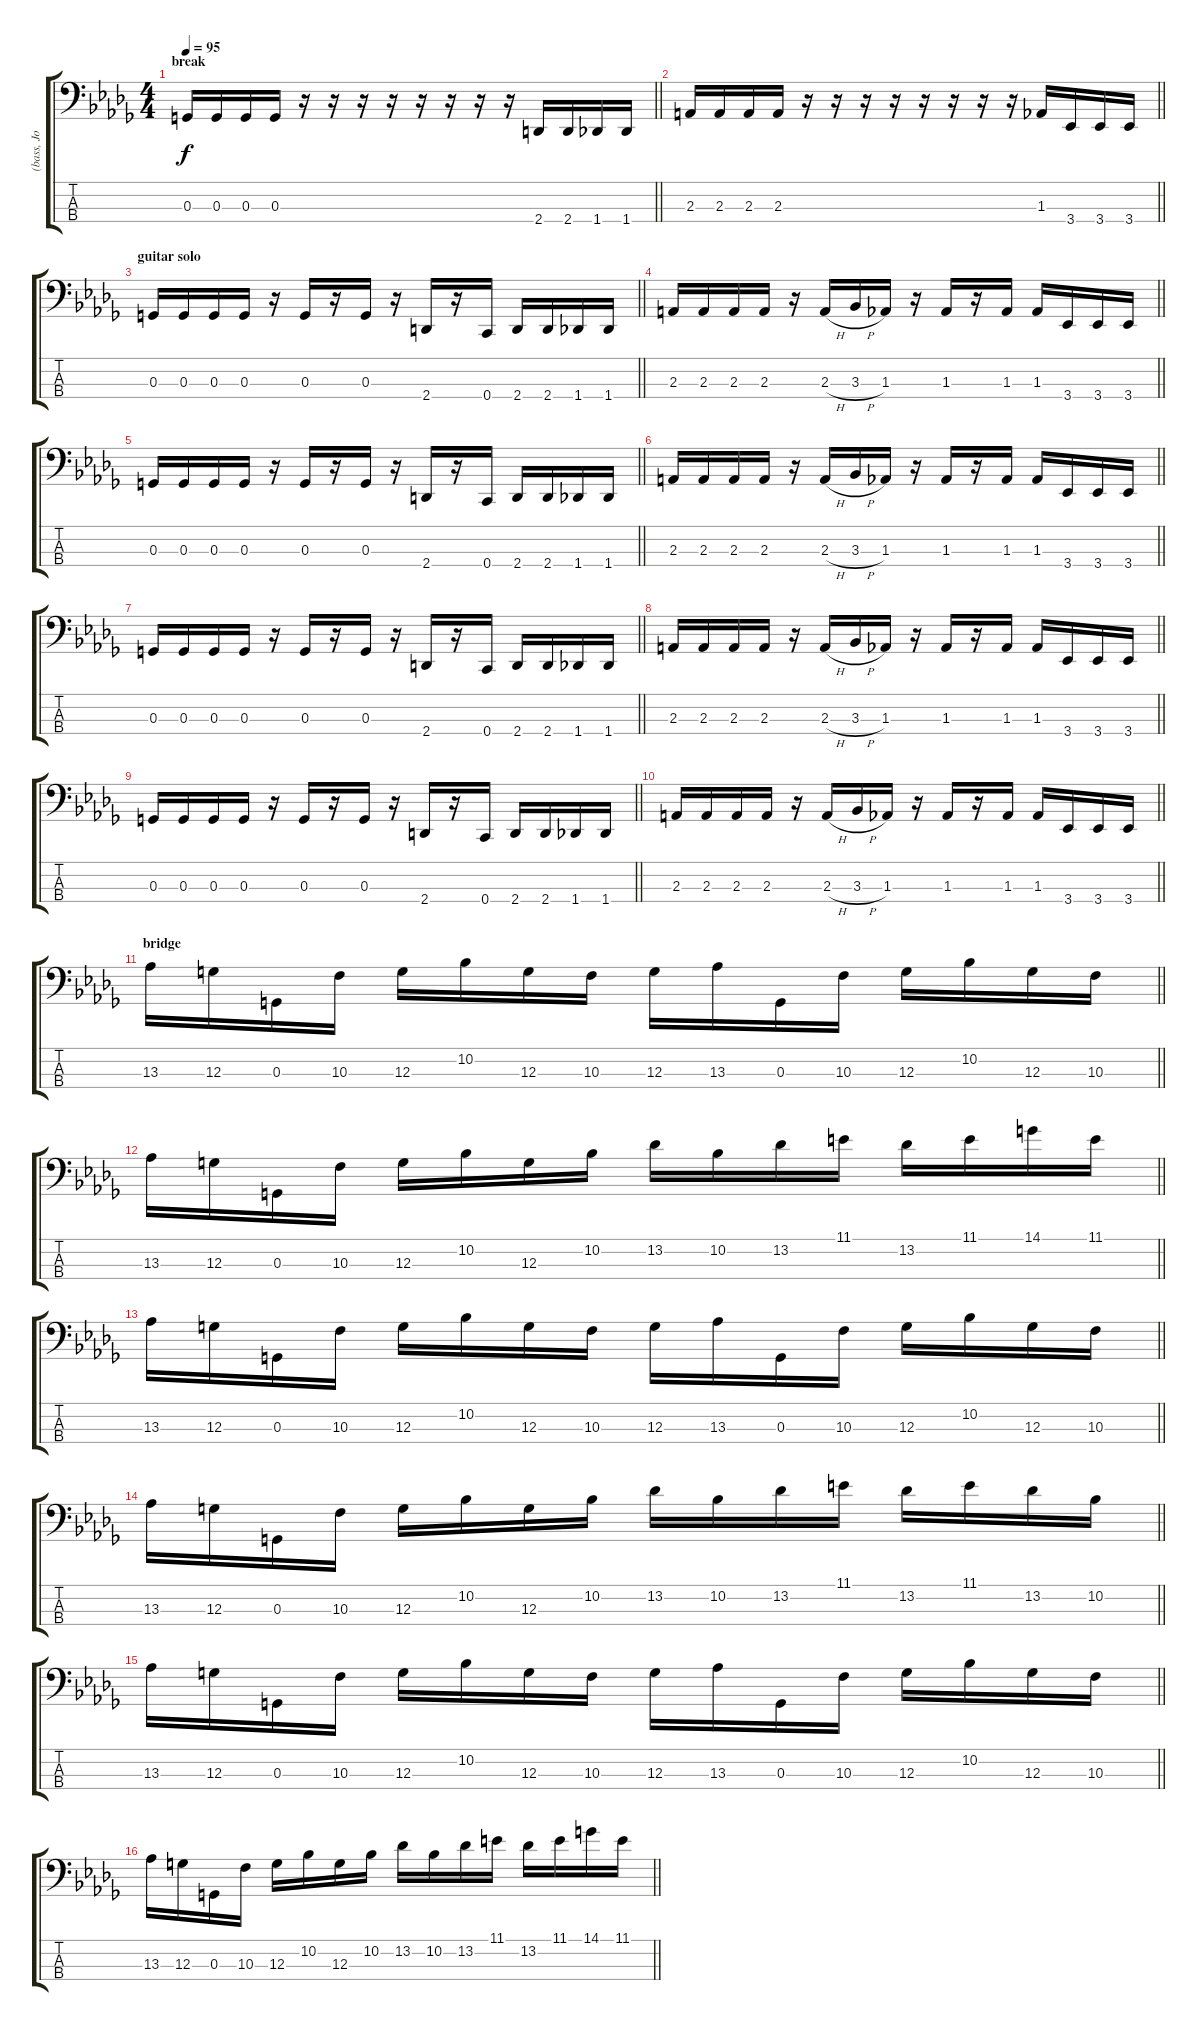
\track (" (bass, John Moyer)" " (bass, Jo") {instrument electricbassfinger}
\staff {score tabs}
\tuning (F2 C2 G1 C1) {hide}
\ts (4 4)
\section ("" "break")
\tempo 95
\clef f4
\barLineRight lightlight
\ks db
0.3.16{dy f volume 13} 0.3.16 0.3.16 0.3.16 r.16 r.16 r.16 r.16 r.16 r.16 r.16 r.16 2.4.16 2.4.16 1.4.16 1.4.16 |
\barLineRight lightlight
2.3.16 2.3.16 2.3.16 2.3.16 r.16 r.16 r.16 r.16 r.16 r.16 r.16 r.16 1.3.16 3.4.16 3.4.16 3.4.16 |
\section ("" "guitar solo")
\barLineRight lightlight
0.3.16 0.3.16 0.3.16 0.3.16 r.16 0.3.16 r.16 0.3.16 r.16 2.4.16 r.16 0.4.16 2.4.16 2.4.16 1.4.16 1.4.16 |
\barLineRight lightlight
2.3.16 2.3.16 2.3.16 2.3.16 r.16 2.3{h}.16 3.3{h}.16 1.3.16 r.16 1.3.16 r.16 1.3.16 1.3.16 3.4.16 3.4.16 3.4.16 |
\barLineRight lightlight
0.3.16 0.3.16 0.3.16 0.3.16 r.16 0.3.16 r.16 0.3.16 r.16 2.4.16 r.16 0.4.16 2.4.16 2.4.16 1.4.16 1.4.16 |
\barLineRight lightlight
2.3.16 2.3.16 2.3.16 2.3.16 r.16 2.3{h}.16 3.3{h}.16 1.3.16 r.16 1.3.16 r.16 1.3.16 1.3.16 3.4.16 3.4.16 3.4.16 |
\barLineRight lightlight
0.3.16 0.3.16 0.3.16 0.3.16 r.16 0.3.16 r.16 0.3.16 r.16 2.4.16 r.16 0.4.16 2.4.16 2.4.16 1.4.16 1.4.16 |
\barLineRight lightlight
2.3.16 2.3.16 2.3.16 2.3.16 r.16 2.3{h}.16 3.3{h}.16 1.3.16 r.16 1.3.16 r.16 1.3.16 1.3.16 3.4.16 3.4.16 3.4.16 |
\barLineRight lightlight
0.3.16 0.3.16 0.3.16 0.3.16 r.16 0.3.16 r.16 0.3.16 r.16 2.4.16 r.16 0.4.16 2.4.16 2.4.16 1.4.16 1.4.16 |
\barLineRight lightlight
2.3.16 2.3.16 2.3.16 2.3.16 r.16 2.3{h}.16 3.3{h}.16 1.3.16 r.16 1.3.16 r.16 1.3.16 1.3.16 3.4.16 3.4.16 3.4.16 |
\section ("" "bridge")
\barLineRight lightlight
13.3.16{volume 10} 12.3.16 0.3.16 10.3.16 12.3.16 10.2.16 12.3.16 10.3.16 12.3.16 13.3.16 0.3.16 10.3.16 12.3.16 10.2.16 12.3.16 10.3.16 |
\barLineRight lightlight
13.3.16 12.3.16 0.3.16 10.3.16 12.3.16 10.2.16 12.3.16 10.2.16 13.2.16 10.2.16 13.2.16 11.1.16 13.2.16 11.1.16 14.1.16 11.1.16 |
\barLineRight lightlight
13.3.16 12.3.16 0.3.16 10.3.16 12.3.16 10.2.16 12.3.16 10.3.16 12.3.16 13.3.16 0.3.16 10.3.16 12.3.16 10.2.16 12.3.16 10.3.16 |
\barLineRight lightlight
13.3.16 12.3.16 0.3.16 10.3.16 12.3.16 10.2.16 12.3.16 10.2.16 13.2.16 10.2.16 13.2.16 11.1.16 13.2.16 11.1.16 13.2.16 10.2.16 |
\barLineRight lightlight
13.3.16 12.3.16 0.3.16 10.3.16 12.3.16 10.2.16 12.3.16 10.3.16 12.3.16 13.3.16 0.3.16 10.3.16 12.3.16 10.2.16 12.3.16 10.3.16 |
\barLineRight lightlight
13.3.16 12.3.16 0.3.16 10.3.16 12.3.16 10.2.16 12.3.16 10.2.16 13.2.16 10.2.16 13.2.16 11.1.16 13.2.16 11.1.16 14.1.16 11.1.16
